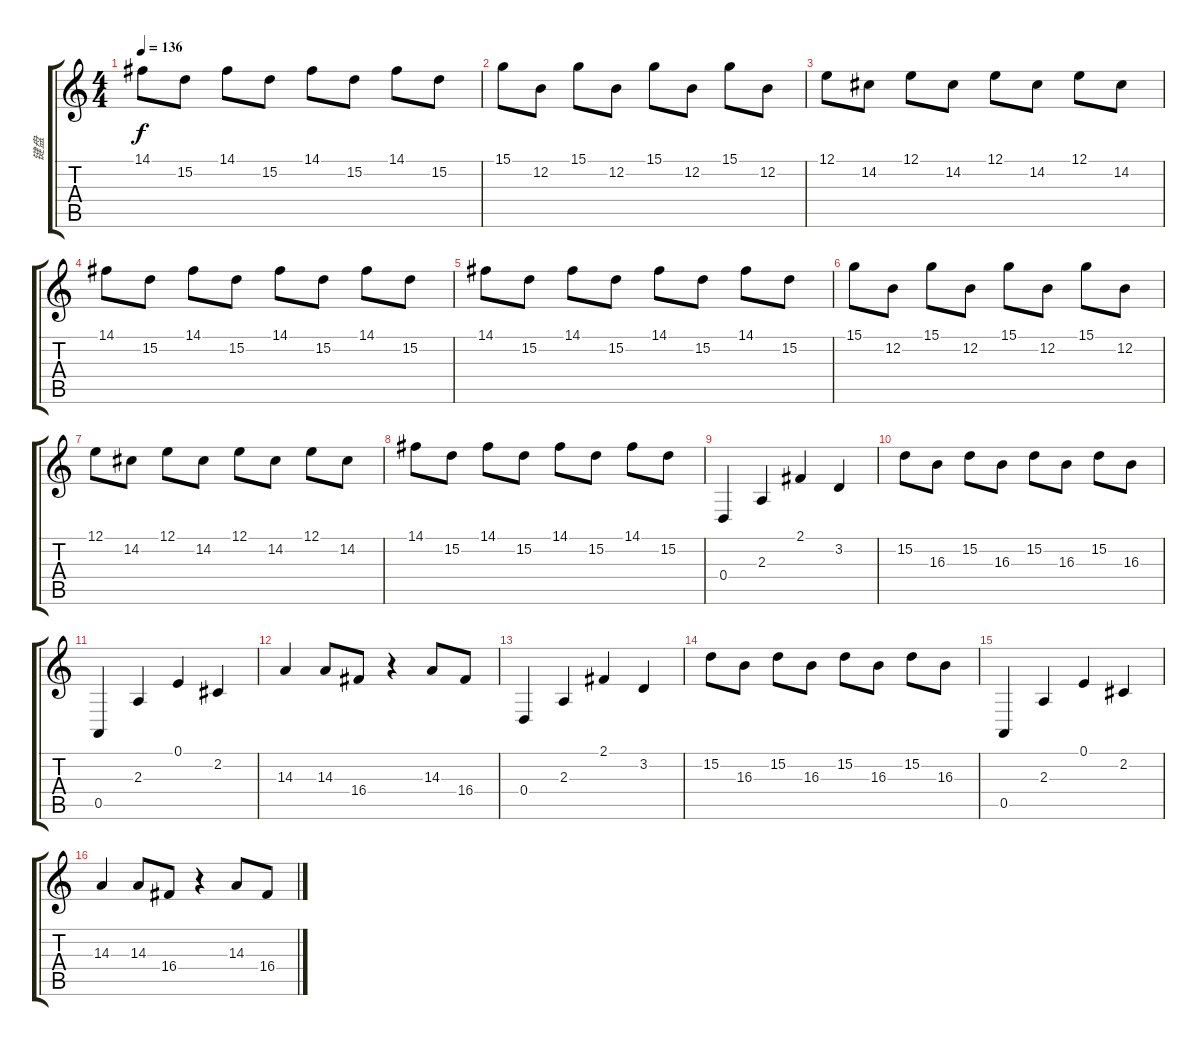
\track ("键盘" "键盘") {instrument brightacousticpiano}
\staff {score tabs}
\tuning (E4 B3 G3 D3 A2 E2) {hide}
\ts (4 4)
\tempo 136
\clef g2
\ks c
14.1.8{dy f} 15.2.8 14.1.8 15.2.8 14.1.8 15.2.8 14.1.8 15.2.8 |
15.1.8 12.2.8 15.1.8 12.2.8 15.1.8 12.2.8 15.1.8 12.2.8 |
12.1.8 14.2.8 12.1.8 14.2.8 12.1.8 14.2.8 12.1.8 14.2.8 |
14.1.8 15.2.8 14.1.8 15.2.8 14.1.8 15.2.8 14.1.8 15.2.8 |
14.1.8 15.2.8 14.1.8 15.2.8 14.1.8 15.2.8 14.1.8 15.2.8 |
15.1.8 12.2.8 15.1.8 12.2.8 15.1.8 12.2.8 15.1.8 12.2.8 |
12.1.8 14.2.8 12.1.8 14.2.8 12.1.8 14.2.8 12.1.8 14.2.8 |
14.1.8 15.2.8 14.1.8 15.2.8 14.1.8 15.2.8 14.1.8 15.2.8 |
0.4.4 2.3.4 2.1.4 3.2.4 |
15.2.8 16.3.8 15.2.8 16.3.8 15.2.8 16.3.8 15.2.8 16.3.8 |
0.5.4 2.3.4 0.1.4 2.2.4 |
14.3.4 14.3.8 16.4.8 r.4 14.3.8 16.4.8 |
0.4.4 2.3.4 2.1.4 3.2.4 |
15.2.8 16.3.8 15.2.8 16.3.8 15.2.8 16.3.8 15.2.8 16.3.8 |
0.5.4 2.3.4 0.1.4 2.2.4 |
14.3.4 14.3.8 16.4.8 r.4 14.3.8 16.4.8
